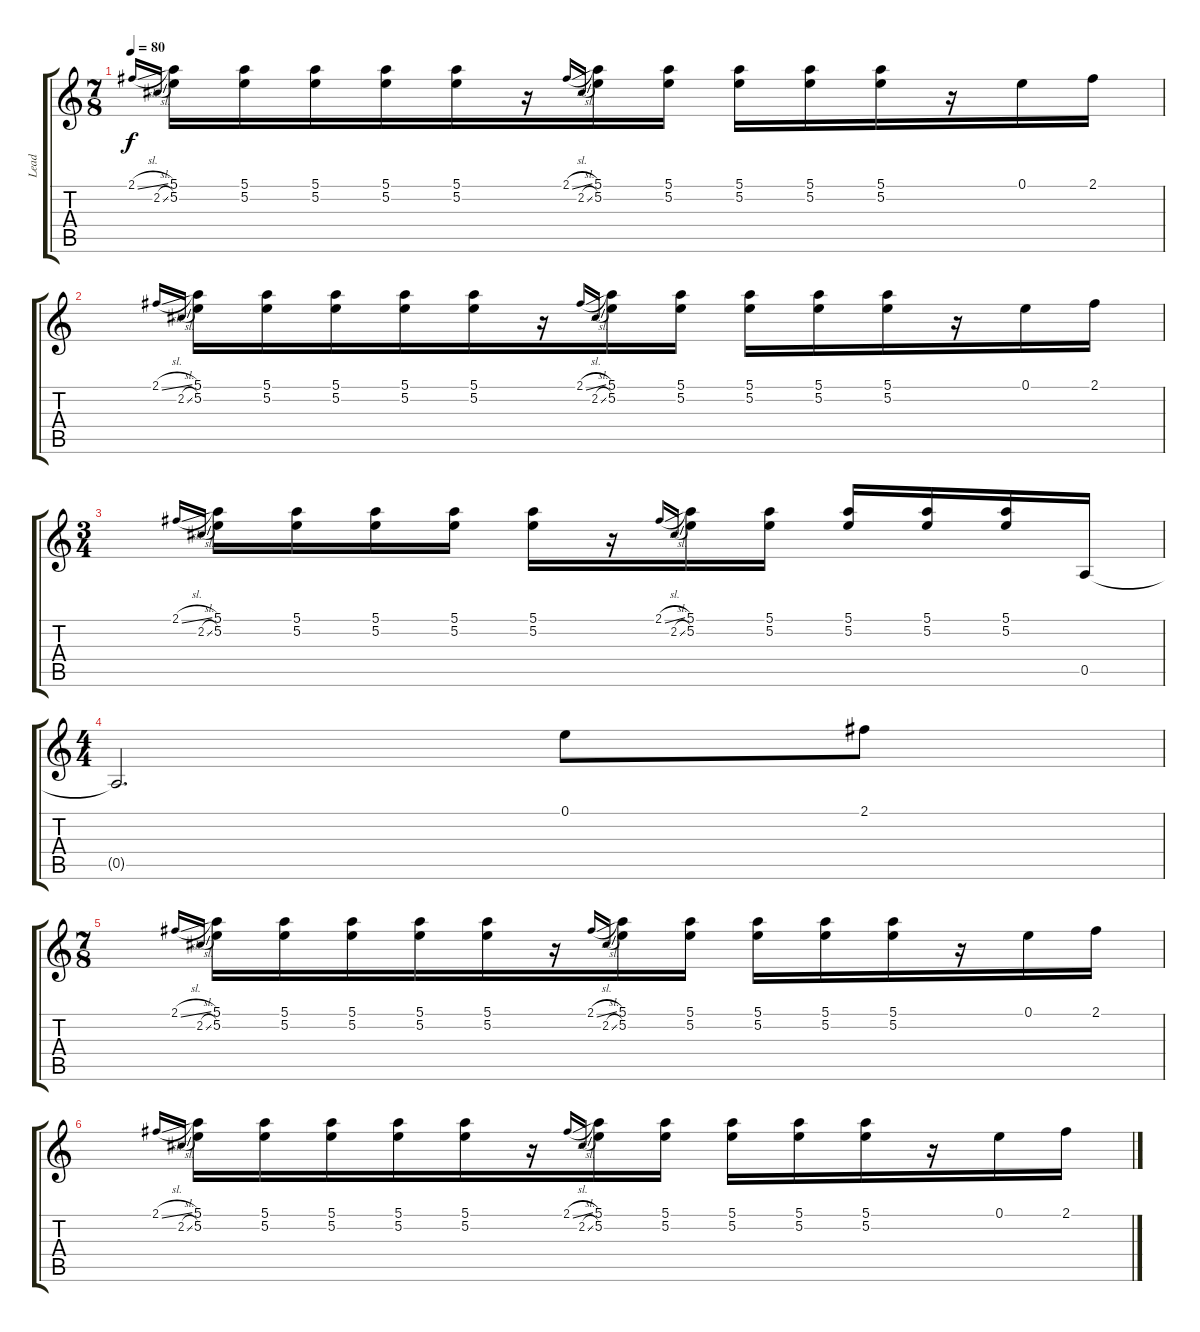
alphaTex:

\track ("Lead" "Lead") {instrument distortionguitar}
\staff {score tabs}
\tuning (E4 B3 G3 D3 A2 E2) {hide}
\ts (7 8)
\tempo 80
\clef g2
\ks c
2.1{sl}.16{gr onbeat dy f} 2.2{sl}.16{gr onbeat} (5.1 5.2).16 (5.1 5.2).16 (5.1 5.2).16 (5.1 5.2).16 (5.1 5.2).16 r.16 2.1{sl}.16{gr onbeat} 2.2{sl}.16{gr onbeat} (5.1 5.2).16 (5.1 5.2).16 (5.1 5.2).16 (5.1 5.2).16 (5.1 5.2).16 r.16 0.1.16 2.1.16 |
2.1{sl}.16{gr onbeat} 2.2{sl}.16{gr onbeat} (5.1 5.2).16 (5.1 5.2).16 (5.1 5.2).16 (5.1 5.2).16 (5.1 5.2).16 r.16 2.1{sl}.16{gr onbeat} 2.2{sl}.16{gr onbeat} (5.1 5.2).16 (5.1 5.2).16 (5.1 5.2).16 (5.1 5.2).16 (5.1 5.2).16 r.16 0.1.16 2.1.16 |
\ts (3 4)
2.1{sl}.16{gr onbeat} 2.2{sl}.16{gr onbeat} (5.1 5.2).16 (5.1 5.2).16 (5.1 5.2).16 (5.1 5.2).16 (5.1 5.2).16 r.16 2.1{sl}.16{gr onbeat} 2.2{sl}.16{gr onbeat} (5.1 5.2).16 (5.1 5.2).16 (5.1 5.2).16 (5.1 5.2).16 (5.1 5.2).16 0.5.16 |
\ts (4 4)
0.5{t}.2{d} 0.1.8 2.1.8 |
\ts (7 8)
2.1{sl}.16{gr onbeat} 2.2{sl}.16{gr onbeat} (5.1 5.2).16 (5.1 5.2).16 (5.1 5.2).16 (5.1 5.2).16 (5.1 5.2).16 r.16 2.1{sl}.16{gr onbeat} 2.2{sl}.16{gr onbeat} (5.1 5.2).16 (5.1 5.2).16 (5.1 5.2).16 (5.1 5.2).16 (5.1 5.2).16 r.16 0.1.16 2.1.16 |
2.1{sl}.16{gr onbeat} 2.2{sl}.16{gr onbeat} (5.1 5.2).16 (5.1 5.2).16 (5.1 5.2).16 (5.1 5.2).16 (5.1 5.2).16 r.16 2.1{sl}.16{gr onbeat} 2.2{sl}.16{gr onbeat} (5.1 5.2).16 (5.1 5.2).16 (5.1 5.2).16 (5.1 5.2).16 (5.1 5.2).16 r.16 0.1.16 2.1.16
